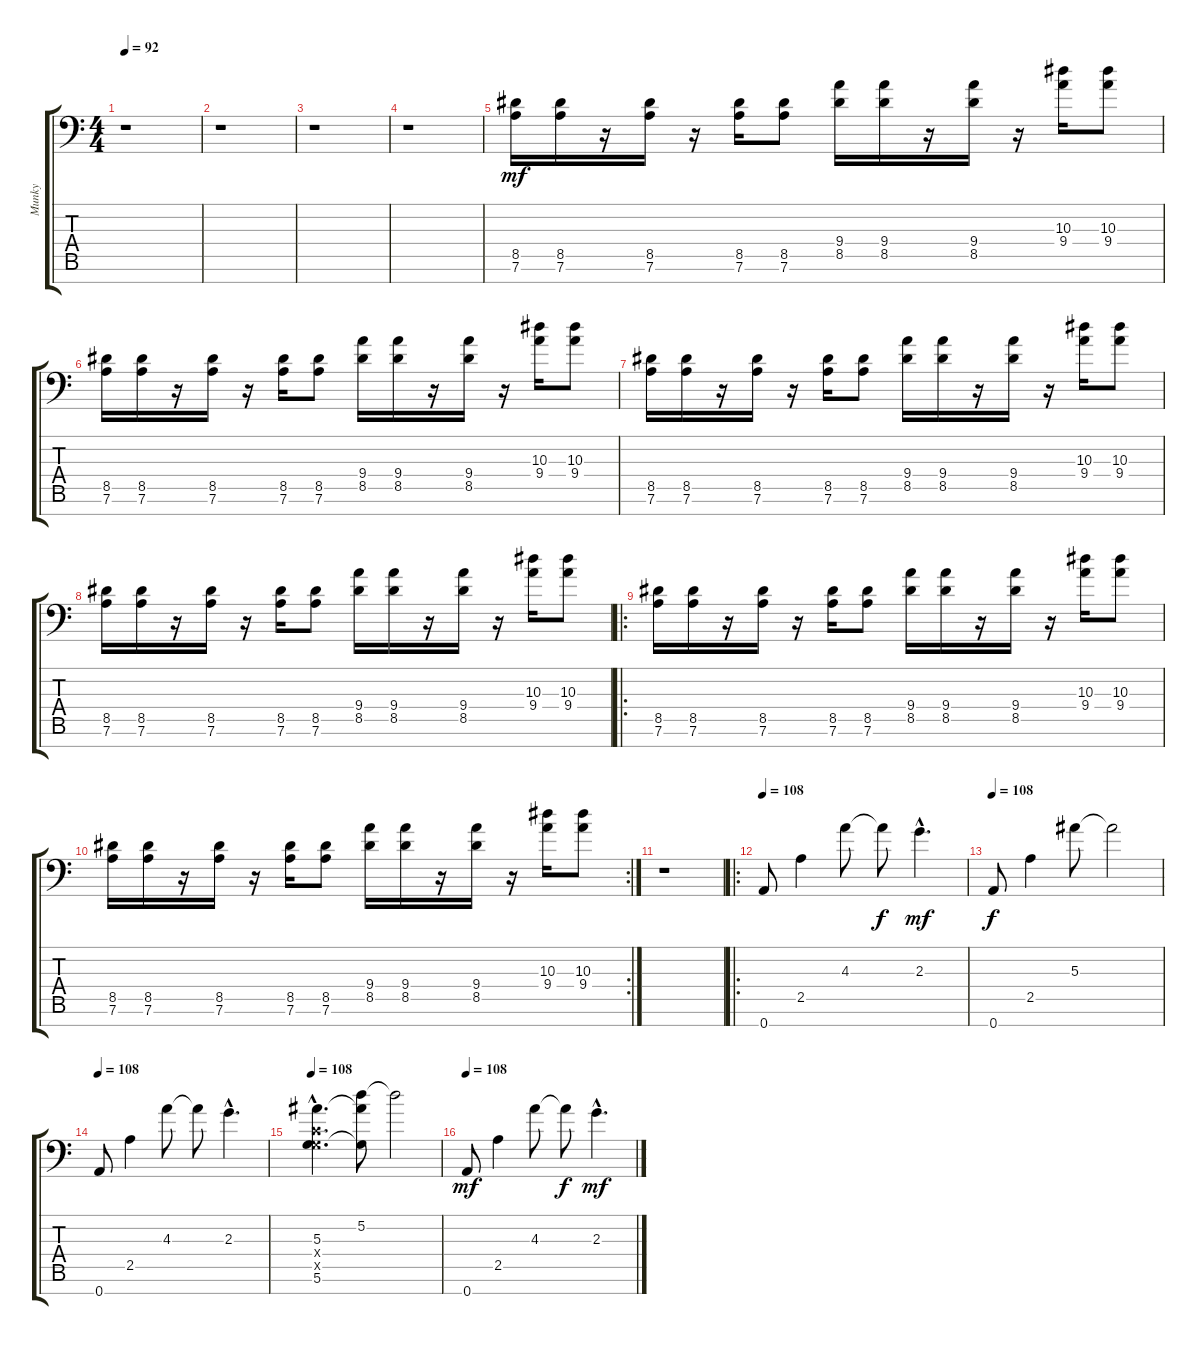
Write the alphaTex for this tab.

\track ("Munky" "Munky") {instrument distortionguitar}
\staff {score tabs}
\tuning (D4 A3 F3 C3 G2 D2 A1) {hide}
\ts (4 4)
\tempo 92
\clef f4
\ks c
r.1{dy mf instrument distortionguitar} |
r.1 |
r.1 |
r.1 |
(8.5 7.6).16 (8.5 7.6).16 r.16 (8.5 7.6).16 r.16 (8.5 7.6).16 (8.5 7.6).8 (9.4 8.5).16 (9.4 8.5).16 r.16 (9.4 8.5).16 r.16 (10.3 9.4).16 (10.3 9.4).8 |
(8.5 7.6).16 (8.5 7.6).16 r.16 (8.5 7.6).16 r.16 (8.5 7.6).16 (8.5 7.6).8 (9.4 8.5).16 (9.4 8.5).16 r.16 (9.4 8.5).16 r.16 (10.3 9.4).16 (10.3 9.4).8 |
(8.5 7.6).16 (8.5 7.6).16 r.16 (8.5 7.6).16 r.16 (8.5 7.6).16 (8.5 7.6).8 (9.4 8.5).16 (9.4 8.5).16 r.16 (9.4 8.5).16 r.16 (10.3 9.4).16 (10.3 9.4).8 |
(8.5 7.6).16 (8.5 7.6).16 r.16 (8.5 7.6).16 r.16 (8.5 7.6).16 (8.5 7.6).8 (9.4 8.5).16 (9.4 8.5).16 r.16 (9.4 8.5).16 r.16 (10.3 9.4).16 (10.3 9.4).8 |
\ro
(8.5 7.6).16 (8.5 7.6).16 r.16 (8.5 7.6).16 r.16 (8.5 7.6).16 (8.5 7.6).8 (9.4 8.5).16 (9.4 8.5).16 r.16 (9.4 8.5).16 r.16 (10.3 9.4).16 (10.3 9.4).8 |
\rc 2
(8.5 7.6).16 (8.5 7.6).16 r.16 (8.5 7.6).16 r.16 (8.5 7.6).16 (8.5 7.6).8 (9.4 8.5).16 (9.4 8.5).16 r.16 (9.4 8.5).16 r.16 (10.3 9.4).16 (10.3 9.4).8 |
r.1 |
\ro
\tempo 108
0.7.8{volume 12 instrument acousticguitarsteel} 2.5.4 4.3.8 4.3{t}.8{dy f} 2.3{hac}.4{d dy mf} |
\tempo 108
0.7.8{dy f instrument acousticguitarsteel} 2.5.4 5.3.8 5.3{t}.2 |
\tempo 108
0.7.8{instrument acousticguitarsteel} 2.5.4 4.3.8 4.3{t}.8 2.3{hac}.4{d} |
\tempo 108
(5.3{hac} 0.4{hac x} 0.5{hac x} 5.6{hac}).4{d instrument electricguitarjazz} (5.2 5.3{t} 5.6{t}).8 5.2{t}.2 |
\tempo 108
0.7.8{dy mf instrument acousticguitarsteel} 2.5.4 4.3.8 4.3{t}.8{dy f} 2.3{hac}.4{d dy mf}
